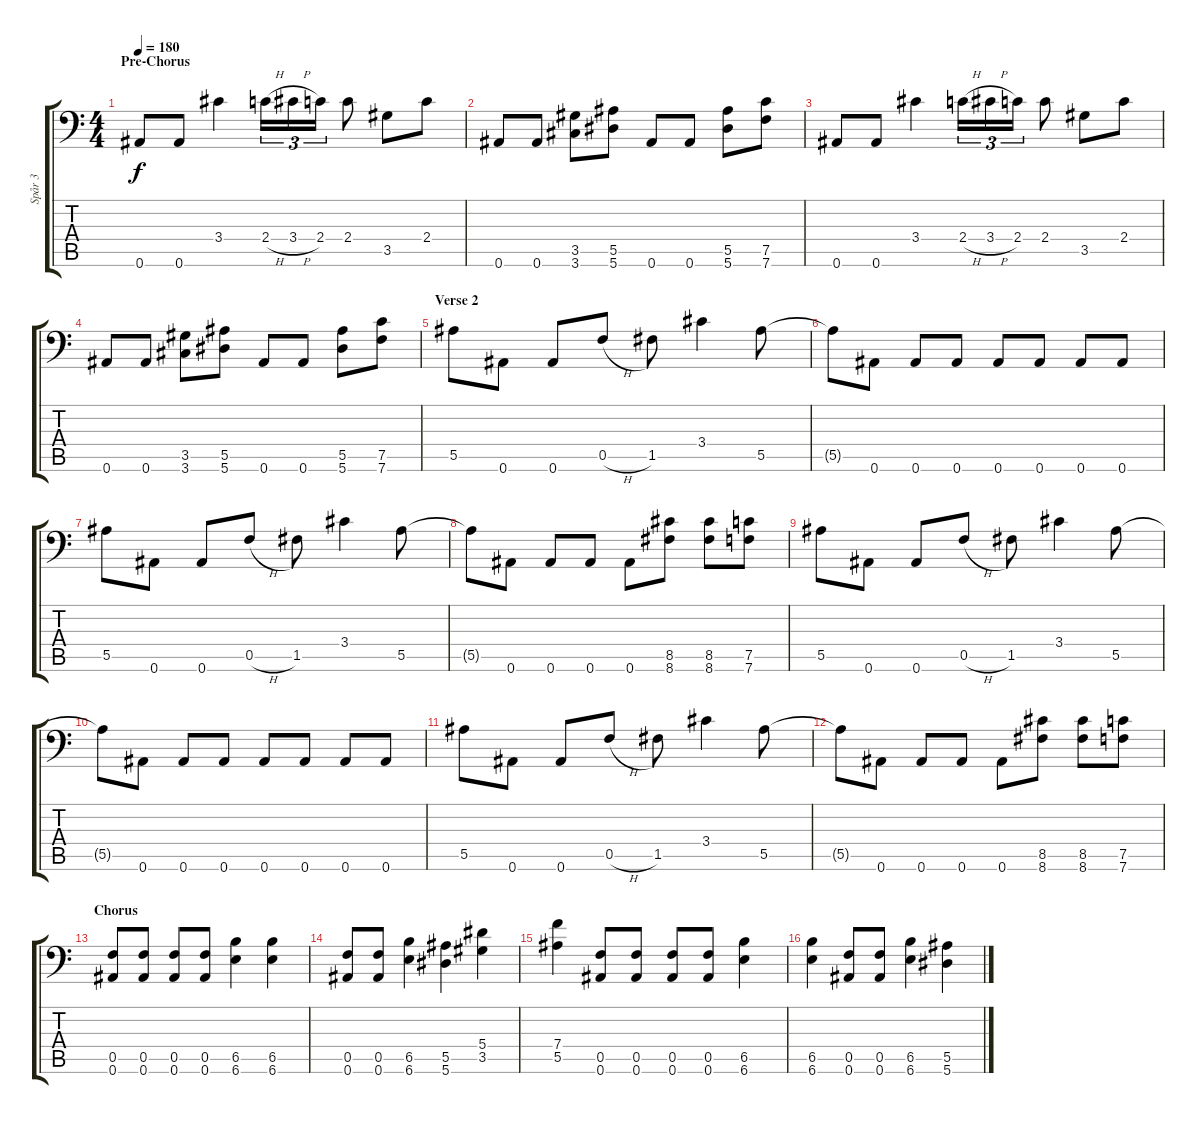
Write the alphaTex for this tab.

\track ("Spår 3" "Spår 3") {instrument distortionguitar}
\staff {score tabs}
\tuning (C4 G3 Eb3 Bb2 F2 Bb1) {hide}
\ts (4 4)
\section ("" "Pre-Chorus")
\tempo 180
\clef f4
\ks c
0.6.8{dy f} 0.6.8 3.4.4 2.4{h}.16{tu (3 2)} 3.4{h}.16{tu (3 2)} 2.4.16{tu (3 2)} 2.4.8 3.5.8 2.4.8 |
0.6.8 0.6.8 (3.5 3.6).8 (5.5 5.6).8 0.6.8 0.6.8 (5.5 5.6).8 (7.5 7.6).8 |
0.6.8 0.6.8 3.4.4 2.4{h}.16{tu (3 2)} 3.4{h}.16{tu (3 2)} 2.4.16{tu (3 2)} 2.4.8 3.5.8 2.4.8 |
0.6.8 0.6.8 (3.5 3.6).8 (5.5 5.6).8 0.6.8 0.6.8 (5.5 5.6).8 (7.5 7.6).8 |
\section ("" "Verse 2")
5.5.8 0.6.8 0.6.8 0.5{h}.8 1.5.8 3.4.4 5.5.8 |
5.5{t}.8 0.6.8 0.6.8 0.6.8 0.6.8 0.6.8 0.6.8 0.6.8 |
5.5.8 0.6.8 0.6.8 0.5{h}.8 1.5.8 3.4.4 5.5.8 |
5.5{t}.8 0.6.8 0.6.8 0.6.8 0.6.8 (8.5 8.6).8 (8.5 8.6).8 (7.5 7.6).8 |
5.5.8 0.6.8 0.6.8 0.5{h}.8 1.5.8 3.4.4 5.5.8 |
5.5{t}.8 0.6.8 0.6.8 0.6.8 0.6.8 0.6.8 0.6.8 0.6.8 |
5.5.8 0.6.8 0.6.8 0.5{h}.8 1.5.8 3.4.4 5.5.8 |
5.5{t}.8 0.6.8 0.6.8 0.6.8 0.6.8 (8.5 8.6).8 (8.5 8.6).8 (7.5 7.6).8 |
\section ("" "Chorus")
(0.5 0.6).8 (0.5 0.6).8 (0.5 0.6).8 (0.5 0.6).8 (6.5 6.6).4 (6.5 6.6).4 |
(0.5 0.6).8 (0.5 0.6).8 (6.5 6.6).4 (5.5 5.6).4 (5.4 3.5).4 |
(7.4 5.5).4 (0.5 0.6).8 (0.5 0.6).8 (0.5 0.6).8 (0.5 0.6).8 (6.5 6.6).4 |
(6.5 6.6).4 (0.5 0.6).8 (0.5 0.6).8 (6.5 6.6).4 (5.5 5.6).4
